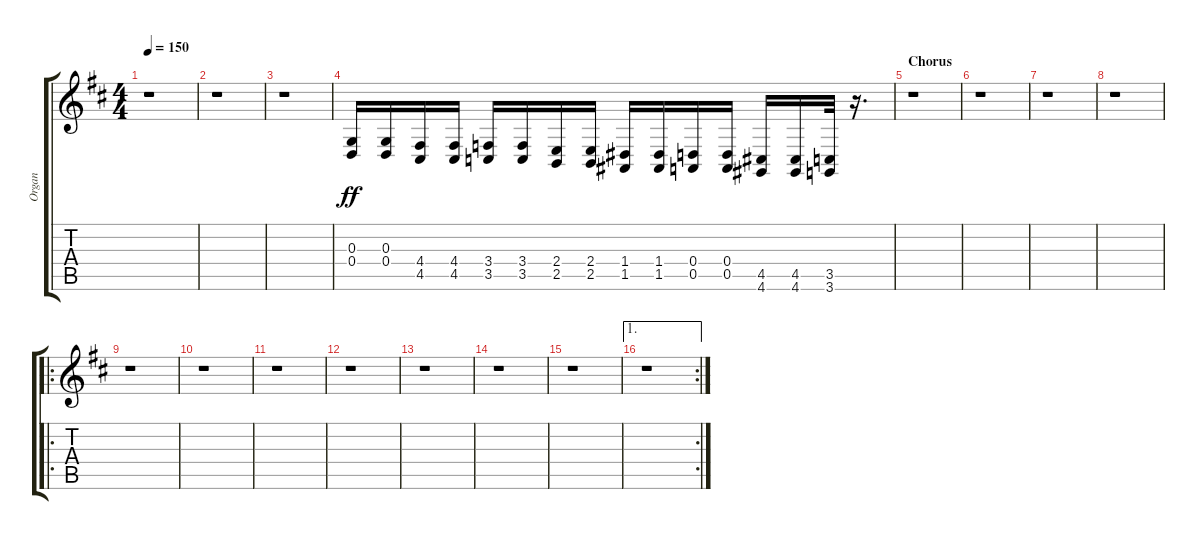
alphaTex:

\track ("Organ" "Organ") {instrument churchorgan}
\staff {score tabs}
\tuning (E4 B3 G3 D3 A2 E2) {hide}
\ts (4 4)
\tempo 150
\clef g2
\ks d
r.1{dy ff} |
r.1 |
r.1 |
(0.3 0.4).16{instrument guitarfretnoise} (0.3 0.4).16 (4.4 4.5).16 (4.4 4.5).16 (3.4 3.5).16 (3.4 3.5).16 (2.4 2.5).16 (2.4 2.5).16 (1.4 1.5).16 (1.4 1.5).16 (0.4 0.5).16 (0.4 0.5).16 (4.5 4.6).16 (4.5 4.6).16 (3.5 3.6).32 r.16{d} |
\section ("" "Chorus")
r.1 |
r.1 |
r.1 |
r.1 |
\ro
r.1 |
r.1 |
r.1 |
r.1 |
r.1 |
r.1 |
r.1 |
\ae 1
\rc 2
r.1
